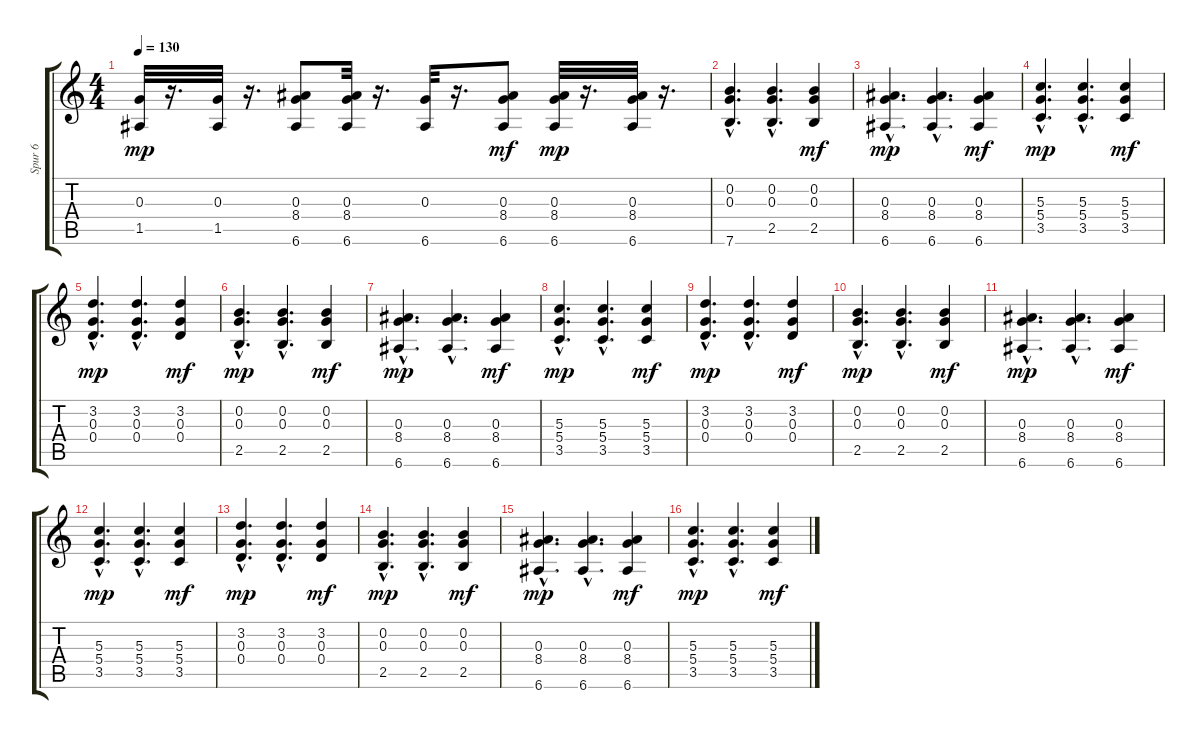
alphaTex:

\track ("Spur 6" "Spur 6") {instrument distortionguitar}
\staff {score tabs}
\tuning (E4 B3 G3 D3 A2 E2) {hide}
\ts (4 4)
\tempo 130
\clef g2
\ks c
(0.3 1.5).32{dy mp} r.16{d} (0.3 1.5).32 r.16{d} (0.3 8.4 6.6).8 (0.3 8.4 6.6).32 r.16{d} (0.3 6.6).32 r.16{d} (0.3 8.4 6.6).8{dy mf} (0.3 8.4 6.6).32{dy mp} r.16{d} (0.3 8.4 6.6).32 r.16{d} |
(0.2{hac} 0.3{hac} 7.6{hac}).4{d} (0.2{hac} 0.3{hac} 2.5{hac}).4{d} (0.2 0.3 2.5).4{dy mf} |
(0.3{hac} 8.4{hac} 6.6{hac}).4{d dy mp} (0.3{hac} 8.4{hac} 6.6{hac}).4{d} (0.3 8.4 6.6).4{dy mf} |
(5.3{hac} 5.4{hac} 3.5{hac}).4{d dy mp} (5.3{hac} 5.4{hac} 3.5{hac}).4{d} (5.3 5.4 3.5).4{dy mf} |
(3.2{hac} 0.3{hac} 0.4{hac}).4{d dy mp} (3.2{hac} 0.3{hac} 0.4{hac}).4{d} (3.2 0.3 0.4).4{dy mf} |
(0.2{hac} 0.3{hac} 2.5{hac}).4{d dy mp} (0.2{hac} 0.3{hac} 2.5{hac}).4{d} (0.2 0.3 2.5).4{dy mf} |
(0.3{hac} 8.4{hac} 6.6{hac}).4{d dy mp} (0.3{hac} 8.4{hac} 6.6{hac}).4{d} (0.3 8.4 6.6).4{dy mf} |
(5.3{hac} 5.4{hac} 3.5{hac}).4{d dy mp} (5.3{hac} 5.4{hac} 3.5{hac}).4{d} (5.3 5.4 3.5).4{dy mf} |
(3.2{hac} 0.3{hac} 0.4{hac}).4{d dy mp} (3.2{hac} 0.3{hac} 0.4{hac}).4{d} (3.2 0.3 0.4).4{dy mf} |
(0.2{hac} 0.3{hac} 2.5{hac}).4{d dy mp} (0.2{hac} 0.3{hac} 2.5{hac}).4{d} (0.2 0.3 2.5).4{dy mf} |
(0.3{hac} 8.4{hac} 6.6{hac}).4{d dy mp} (0.3{hac} 8.4{hac} 6.6{hac}).4{d} (0.3 8.4 6.6).4{dy mf} |
(5.3{hac} 5.4{hac} 3.5{hac}).4{d dy mp} (5.3{hac} 5.4{hac} 3.5{hac}).4{d} (5.3 5.4 3.5).4{dy mf} |
(3.2{hac} 0.3{hac} 0.4{hac}).4{d dy mp} (3.2{hac} 0.3{hac} 0.4{hac}).4{d} (3.2 0.3 0.4).4{dy mf} |
(0.2{hac} 0.3{hac} 2.5{hac}).4{d dy mp} (0.2{hac} 0.3{hac} 2.5{hac}).4{d} (0.2 0.3 2.5).4{dy mf} |
(0.3{hac} 8.4{hac} 6.6{hac}).4{d dy mp} (0.3{hac} 8.4{hac} 6.6{hac}).4{d} (0.3 8.4 6.6).4{dy mf} |
(5.3{hac} 5.4{hac} 3.5{hac}).4{d dy mp} (5.3{hac} 5.4{hac} 3.5{hac}).4{d} (5.3 5.4 3.5).4{dy mf}
